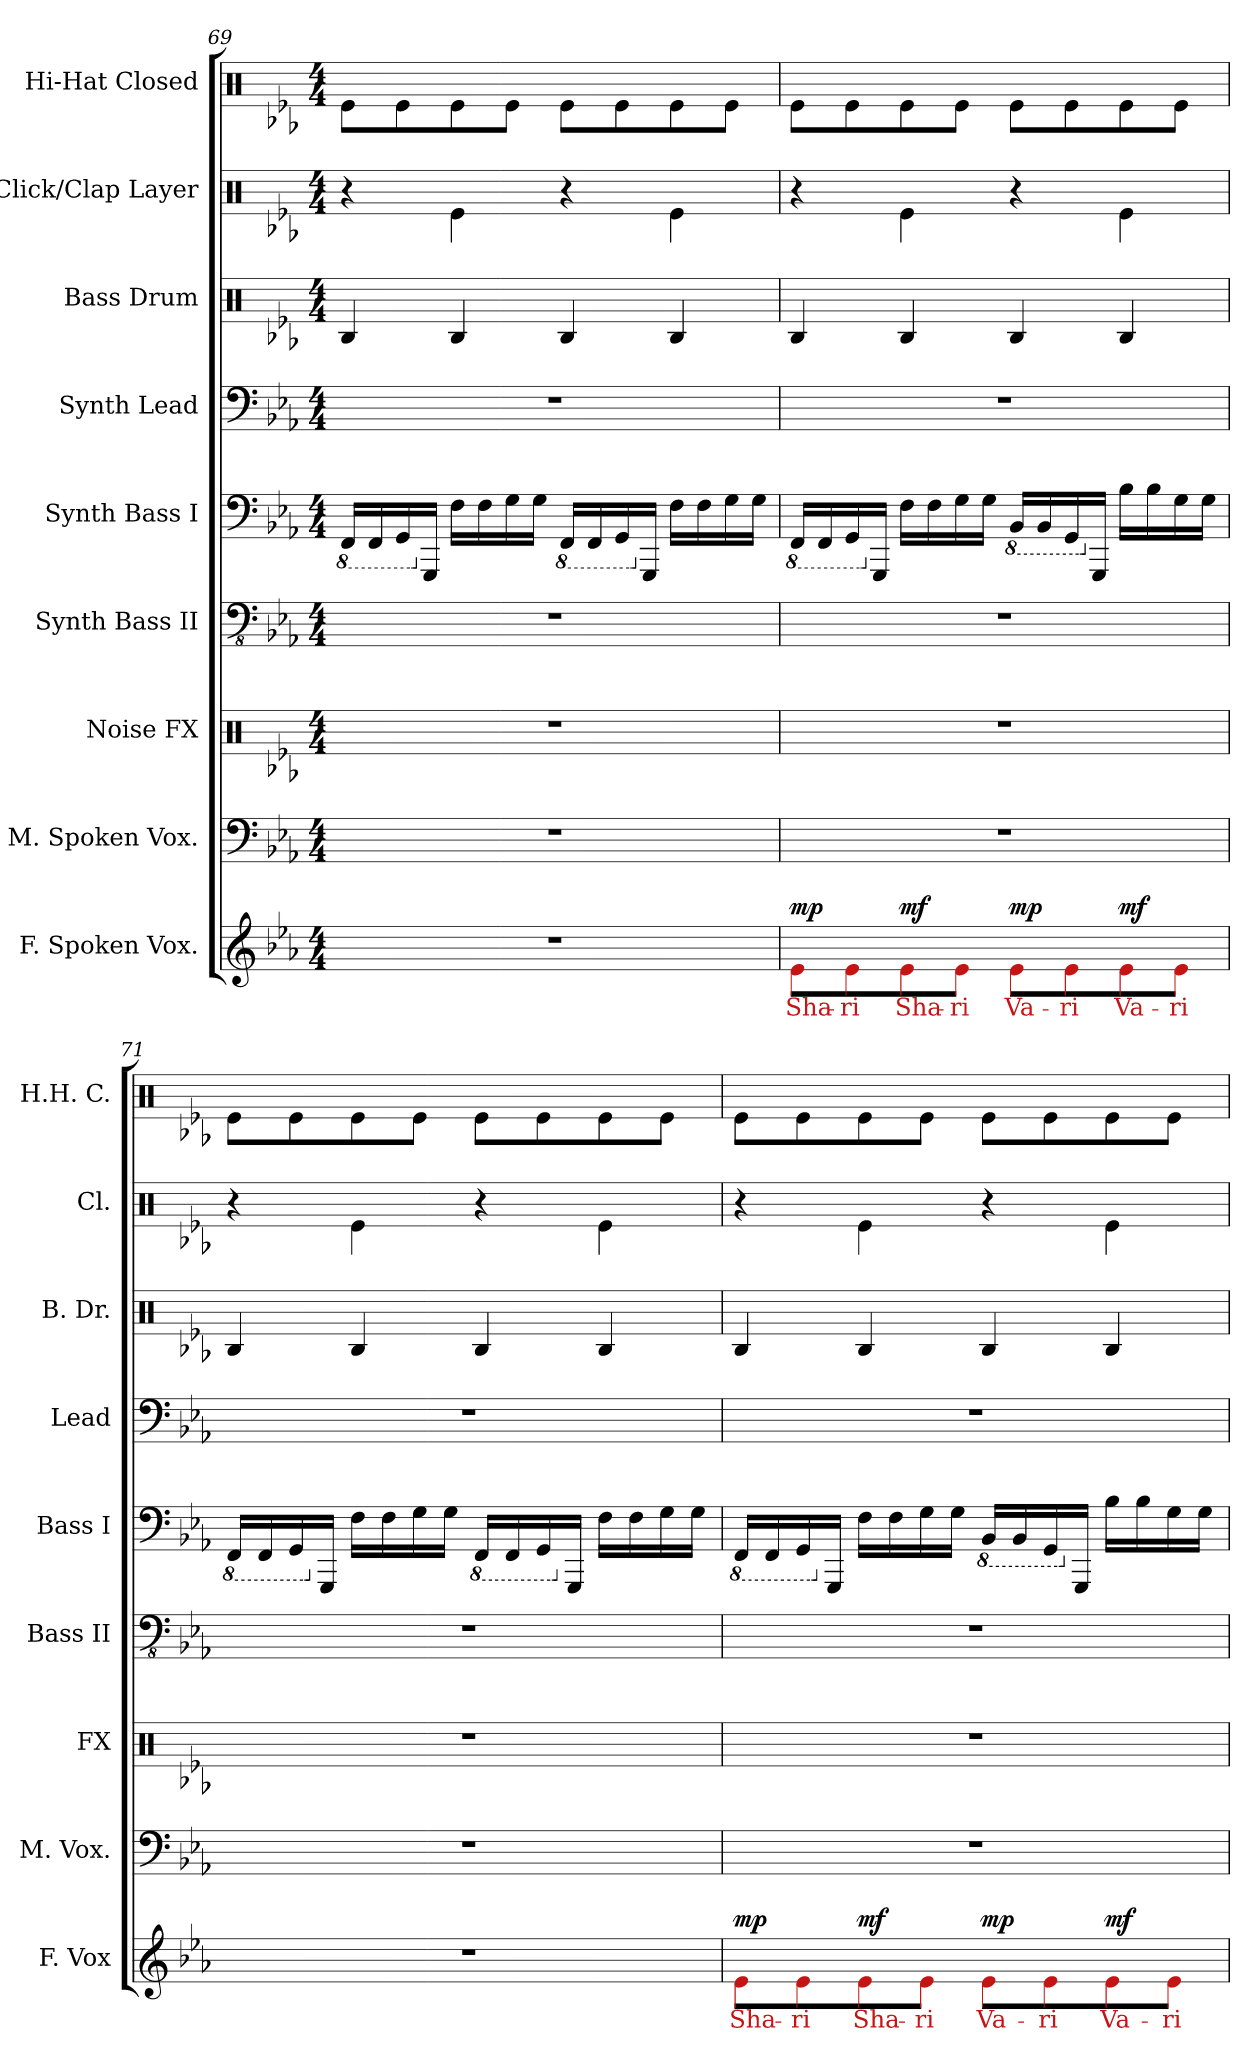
**kern	**text	**dynam	**kern	**kern	**kern	**kern	**kern	**kern	**kern	**kern
*part9	*part9	*part9	*part8	*part7	*part6	*part5	*part4	*part3	*part2	*part1
*staff9	*staff9	*staff9	*staff8	*staff7	*staff6	*staff5	*staff4	*staff3	*staff2	*staff1
*I"F. Spoken Vox.	*	*	*I"M. Spoken Vox.	*I"Noise FX	*I"Synth Bass II	*I"Synth Bass I	*I"Synth Lead	*I"Bass Drum	*I"Click/Clap Layer	*I"Hi-Hat Closed
*I'F. Vox	*	*	*I'M. Vox.	*I'FX	*I'Bass II	*I'Bass I	*I'Lead	*I'B. Dr.	*I'Cl.	*I'H.H. C.
*clefG2	*	*	*clefF4	*clefX	*clefFv4	*clefF4	*clefF4	*clefX	*clefX	*clefX
*	*	*	*	*	*ITrd7c12	*ITrd7c12	*	*	*	*
*k[b-e-a-]	*	*	*k[b-e-a-]	*k[b-e-a-]	*k[b-e-a-]	*k[b-e-a-]	*k[b-e-a-]	*k[b-e-a-]	*k[b-e-a-]	*k[b-e-a-]
*E-:	*	*	*E-:	*E-:	*E-:	*E-:	*E-:	*E-:	*E-:	*E-:
*M4/4	*	*	*M4/4	*M4/4	*M4/4	*M4/4	*M4/4	*M4/4	*M4/4	*M4/4
*	*	*	*	*	*	*8ba	*	*	*	*
=69	=69	=69	=69	=69	=69	=69	=69	=69	=69	=69
1r	.	.	1r	1r	1r	16FFFF/LL	1r	4RB/	4r	8Re\L
.	.	.	.	.	.	16FFFF/	.	.	.	.
.	.	.	.	.	.	16GGGG/	.	.	.	8Re\
*	*	*	*	*	*	*X8ba	*	*	*	*
.	.	.	.	.	.	16GGGG/JJ	.	.	.	.
.	.	.	.	.	.	16FF\LL	.	4RB/	4Re\	8Re\
.	.	.	.	.	.	16FF\	.	.	.	.
.	.	.	.	.	.	16GG\	.	.	.	8Re\J
.	.	.	.	.	.	16GG\JJ	.	.	.	.
*	*	*	*	*	*	*8ba	*	*	*	*
.	.	.	.	.	.	16FFFF/LL	.	4RB/	4r	8Re\L
.	.	.	.	.	.	16FFFF/	.	.	.	.
.	.	.	.	.	.	16GGGG/	.	.	.	8Re\
*	*	*	*	*	*	*X8ba	*	*	*	*
.	.	.	.	.	.	16GGGG/JJ	.	.	.	.
.	.	.	.	.	.	16FF\LL	.	4RB/	4Re\	8Re\
.	.	.	.	.	.	16FF\	.	.	.	.
.	.	.	.	.	.	16GG\	.	.	.	8Re\J
.	.	.	.	.	.	16GG\JJ	.	.	.	.
=70	=70	=70	=70	=70	=70	=70	=70	=70	=70	=70
!	!LO:LY:b	!	!	!	!	!	!	!	!	!
*	*	*	*	*	*	*8ba	*	*	*	*
!	!	!LO:DY:a	!	!	!	!	!	!	!	!
8Re\L	Sha-	mp	1r	1r	1r	16FFFF/LL	1r	4RB/	4r	8Re\L
.	.	.	.	.	.	16FFFF/	.	.	.	.
!	!LO:LY:b	!	!	!	!	!	!	!	!	!
8Re\	-ri	.	.	.	.	16GGGG/	.	.	.	8Re\
*	*	*	*	*	*	*X8ba	*	*	*	*
.	.	.	.	.	.	16GGGG/JJ	.	.	.	.
!	!LO:LY:b	!LO:DY:a	!	!	!	!	!	!	!	!
8Re\	Sha-	mf	.	.	.	16FF\LL	.	4RB/	4Re\	8Re\
.	.	.	.	.	.	16FF\	.	.	.	.
!	!LO:LY:b	!	!	!	!	!	!	!	!	!
8Re\J	-ri	.	.	.	.	16GG\	.	.	.	8Re\J
.	.	.	.	.	.	16GG\JJ	.	.	.	.
!	!LO:LY:b	!	!	!	!	!	!	!	!	!
*	*	*	*	*	*	*8ba	*	*	*	*
!	!	!LO:DY:a	!	!	!	!	!	!	!	!
8Re\L	Va-	mp	.	.	.	16BBBB-/LL	.	4RB/	4r	8Re\L
.	.	.	.	.	.	16BBBB-/	.	.	.	.
!	!LO:LY:b	!	!	!	!	!	!	!	!	!
8Re\	-ri	.	.	.	.	16GGGG/	.	.	.	8Re\
*	*	*	*	*	*	*X8ba	*	*	*	*
.	.	.	.	.	.	16GGGG/JJ	.	.	.	.
!	!LO:LY:b	!LO:DY:a	!	!	!	!	!	!	!	!
8Re\	Va-	mf	.	.	.	16BB-\LL	.	4RB/	4Re\	8Re\
.	.	.	.	.	.	16BB-\	.	.	.	.
!	!LO:LY:b	!	!	!	!	!	!	!	!	!
8Re\J	-ri	.	.	.	.	16GG\	.	.	.	8Re\J
.	.	.	.	.	.	16GG\JJ	.	.	.	.
!!LO:PB:g=z
=71	=71	=71	=71	=71	=71	=71	=71	=71	=71	=71
*	*	*	*	*	*	*8ba	*	*	*	*
1r	.	.	1r	1r	1r	16FFFF/LL	1r	4RB/	4r	8Re\L
.	.	.	.	.	.	16FFFF/	.	.	.	.
.	.	.	.	.	.	16GGGG/	.	.	.	8Re\
*	*	*	*	*	*	*X8ba	*	*	*	*
.	.	.	.	.	.	16GGGG/JJ	.	.	.	.
.	.	.	.	.	.	16FF\LL	.	4RB/	4Re\	8Re\
.	.	.	.	.	.	16FF\	.	.	.	.
.	.	.	.	.	.	16GG\	.	.	.	8Re\J
.	.	.	.	.	.	16GG\JJ	.	.	.	.
*	*	*	*	*	*	*8ba	*	*	*	*
.	.	.	.	.	.	16FFFF/LL	.	4RB/	4r	8Re\L
.	.	.	.	.	.	16FFFF/	.	.	.	.
.	.	.	.	.	.	16GGGG/	.	.	.	8Re\
*	*	*	*	*	*	*X8ba	*	*	*	*
.	.	.	.	.	.	16GGGG/JJ	.	.	.	.
.	.	.	.	.	.	16FF\LL	.	4RB/	4Re\	8Re\
.	.	.	.	.	.	16FF\	.	.	.	.
.	.	.	.	.	.	16GG\	.	.	.	8Re\J
.	.	.	.	.	.	16GG\JJ	.	.	.	.
=72	=72	=72	=72	=72	=72	=72	=72	=72	=72	=72
!	!LO:LY:b	!	!	!	!	!	!	!	!	!
*	*	*	*	*	*	*8ba	*	*	*	*
!	!	!LO:DY:a	!	!	!	!	!	!	!	!
8Re\L	Sha-	mp	1r	1r	1r	16FFFF/LL	1r	4RB/	4r	8Re\L
.	.	.	.	.	.	16FFFF/	.	.	.	.
!	!LO:LY:b	!	!	!	!	!	!	!	!	!
8Re\	-ri	.	.	.	.	16GGGG/	.	.	.	8Re\
*	*	*	*	*	*	*X8ba	*	*	*	*
.	.	.	.	.	.	16GGGG/JJ	.	.	.	.
!	!LO:LY:b	!LO:DY:a	!	!	!	!	!	!	!	!
8Re\	Sha-	mf	.	.	.	16FF\LL	.	4RB/	4Re\	8Re\
.	.	.	.	.	.	16FF\	.	.	.	.
!	!LO:LY:b	!	!	!	!	!	!	!	!	!
8Re\J	-ri	.	.	.	.	16GG\	.	.	.	8Re\J
.	.	.	.	.	.	16GG\JJ	.	.	.	.
!	!LO:LY:b	!	!	!	!	!	!	!	!	!
*	*	*	*	*	*	*8ba	*	*	*	*
!	!	!LO:DY:a	!	!	!	!	!	!	!	!
8Re\L	Va-	mp	.	.	.	16BBBB-/LL	.	4RB/	4r	8Re\L
.	.	.	.	.	.	16BBBB-/	.	.	.	.
!	!LO:LY:b	!	!	!	!	!	!	!	!	!
8Re\	-ri	.	.	.	.	16GGGG/	.	.	.	8Re\
*	*	*	*	*	*	*X8ba	*	*	*	*
.	.	.	.	.	.	16GGGG/JJ	.	.	.	.
!	!LO:LY:b	!LO:DY:a	!	!	!	!	!	!	!	!
8Re\	Va-	mf	.	.	.	16BB-\LL	.	4RB/	4Re\	8Re\
.	.	.	.	.	.	16BB-\	.	.	.	.
!	!LO:LY:b	!	!	!	!	!	!	!	!	!
8Re\J	-ri	.	.	.	.	16GG\	.	.	.	8Re\J
.	.	.	.	.	.	16GG\JJ	.	.	.	.
=	=	=	=	=	=	=	=	=	=	=
*-	*-	*-	*-	*-	*-	*-	*-	*-	*-	*-
